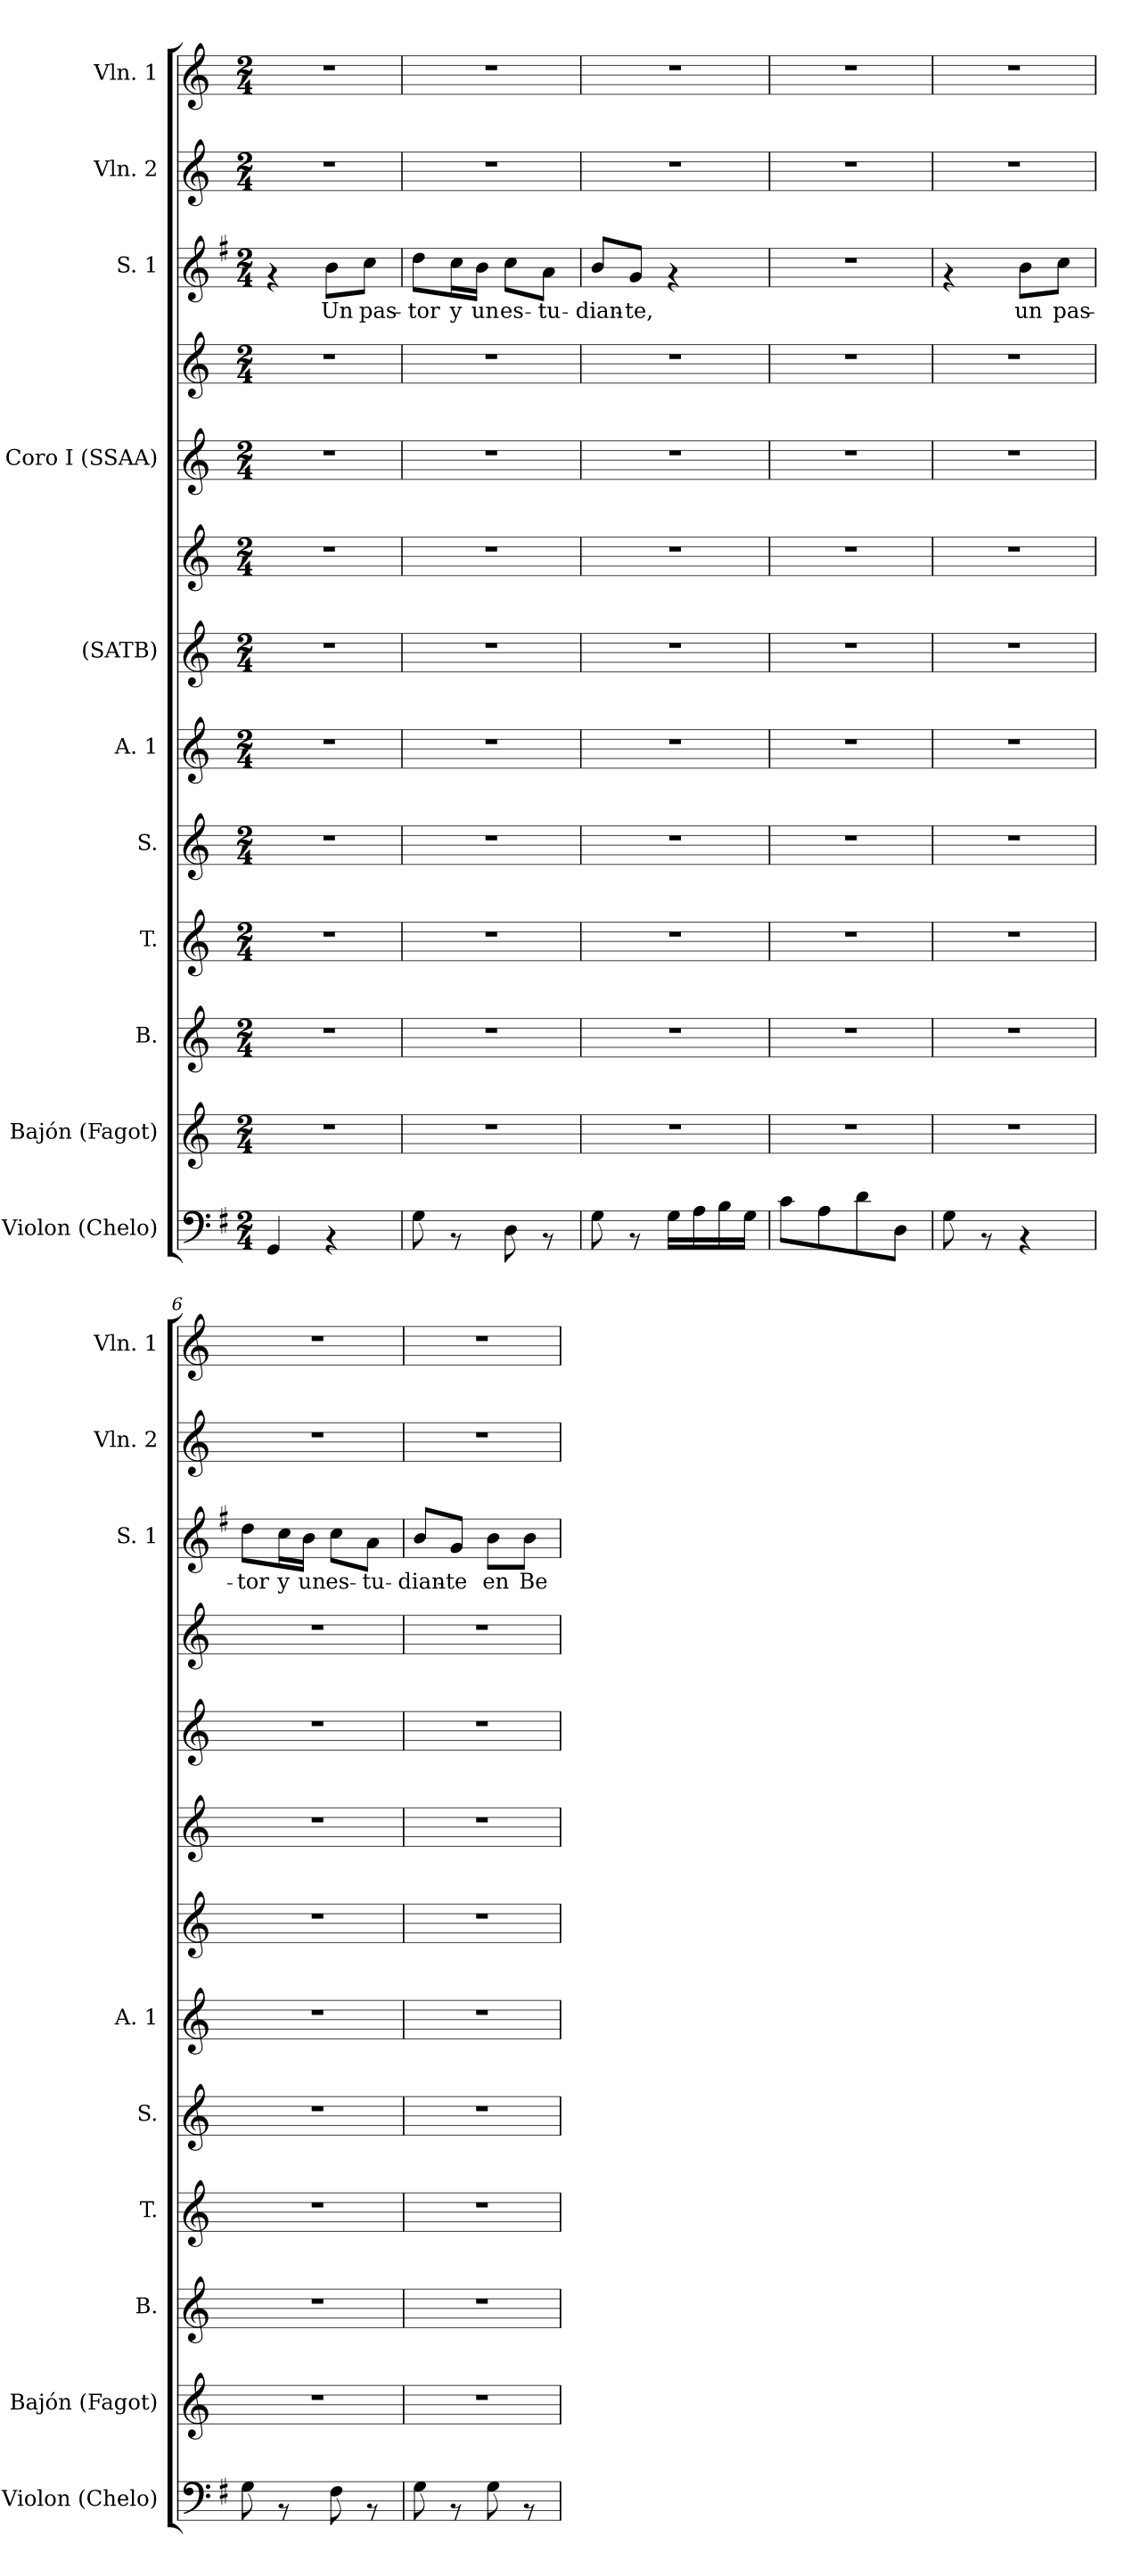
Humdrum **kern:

**kern	**kern	**kern	**kern	**kern	**kern	**kern	**kern	**kern	**kern	**kern	**text	**kern	**kern
*part11	*part10	*part9	*part8	*part7	*part6	*part5	*part5	*part4	*part4	*part3	*part3	*part2	*part1
*staff13	*staff12	*staff11	*staff10	*staff9	*staff8	*staff7	*staff6	*staff5	*staff4	*staff3	*staff3	*staff2	*staff1
*I"Violon (Chelo)	*I"Bajón (Fagot)	*I"B.	*I"T.	*I"S.	*I"A. 1	*I"(SATB)	*	*I"Coro I (SSAA)	*	*I"S. 1	*	*I"Vln. 2	*I"Vln. 1
*I'Violon (Chelo)	*I'Bajón (Fagot)	*I'B.	*I'T.	*I'S.	*I'A. 1	*	*	*	*	*I'S. 1	*	*I'Vln. 2	*I'Vln. 1
!!LO:PB:g=z
*clefF4	*clefG2	*clefG2	*clefG2	*clefG2	*clefG2	*clefG2	*clefG2	*clefG2	*clefG2	*clefG2	*	*clefG2	*clefG2
*k[f#]	*k[]	*k[]	*k[]	*k[]	*k[]	*k[]	*k[]	*k[]	*k[]	*k[f#]	*	*k[]	*k[]
*G:	*C:	*C:	*C:	*C:	*C:	*C:	*C:	*C:	*C:	*G:	*	*C:	*C:
*M2/4	*M2/4	*M2/4	*M2/4	*M2/4	*M2/4	*M2/4	*M2/4	*M2/4	*M2/4	*M2/4	*	*M2/4	*M2/4
=1	=1	=1	=1	=1	=1	=1	=1	=1	=1	=1	=1	=1	=1
4GG/	2r	2r	2r	2r	2r	2r	2r	2r	2r	4rf	.	2r	2r
!	!	!	!	!	!	!	!	!	!	!	!LO:LY:b	!	!
4rAA	.	.	.	.	.	.	.	.	.	8b\L	Un	.	.
!	!	!	!	!	!	!	!	!	!	!	!LO:LY:b	!	!
.	.	.	.	.	.	.	.	.	.	8cc\J	pas-	.	.
=2	=2	=2	=2	=2	=2	=2	=2	=2	=2	=2	=2	=2	=2
!	!	!	!	!	!	!	!	!	!	!	!LO:LY:b	!	!
8G\	2r	2r	2r	2r	2r	2r	2r	2r	2r	8dd\L	-tor	2r	2r
!	!	!	!	!	!	!	!	!	!	!	!LO:LY:b	!	!
8rAA	.	.	.	.	.	.	.	.	.	16cc\L	y	.	.
!	!	!	!	!	!	!	!	!	!	!	!LO:LY:b	!	!
.	.	.	.	.	.	.	.	.	.	16b\JJ	un	.	.
!	!	!	!	!	!	!	!	!	!	!	!LO:LY:b	!	!
8D\	.	.	.	.	.	.	.	.	.	8cc\L	es-	.	.
!	!	!	!	!	!	!	!	!	!	!	!LO:LY:b	!	!
8rAA	.	.	.	.	.	.	.	.	.	8a\J	-tu-	.	.
=3	=3	=3	=3	=3	=3	=3	=3	=3	=3	=3	=3	=3	=3
!	!	!	!	!	!	!	!	!	!	!	!LO:LY:b	!	!
8G\	2r	2r	2r	2r	2r	2r	2r	2r	2r	8b/L	-dian-	2r	2r
!	!	!	!	!	!	!	!	!	!	!	!LO:LY:b	!	!
8rAA	.	.	.	.	.	.	.	.	.	8g/J	-te,	.	.
16G\LL	.	.	.	.	.	.	.	.	.	4rf	.	.	.
16A\	.	.	.	.	.	.	.	.	.	.	.	.	.
16B\	.	.	.	.	.	.	.	.	.	.	.	.	.
16G\JJ	.	.	.	.	.	.	.	.	.	.	.	.	.
=4	=4	=4	=4	=4	=4	=4	=4	=4	=4	=4	=4	=4	=4
8c\L	2r	2r	2r	2r	2r	2r	2r	2r	2r	2r	.	2r	2r
8A\	.	.	.	.	.	.	.	.	.	.	.	.	.
8d\	.	.	.	.	.	.	.	.	.	.	.	.	.
8D\J	.	.	.	.	.	.	.	.	.	.	.	.	.
!!LO:LB:g=z
=5	=5	=5	=5	=5	=5	=5	=5	=5	=5	=5	=5	=5	=5
8G\	2r	2r	2r	2r	2r	2r	2r	2r	2r	4rf	.	2r	2r
8rAA	.	.	.	.	.	.	.	.	.	.	.	.	.
!	!	!	!	!	!	!	!	!	!	!	!LO:LY:b	!	!
4rAA	.	.	.	.	.	.	.	.	.	8b\L	un	.	.
!	!	!	!	!	!	!	!	!	!	!	!LO:LY:b	!	!
.	.	.	.	.	.	.	.	.	.	8cc\J	pas-	.	.
=6	=6	=6	=6	=6	=6	=6	=6	=6	=6	=6	=6	=6	=6
!	!	!	!	!	!	!	!	!	!	!	!LO:LY:b	!	!
8G\	2r	2r	2r	2r	2r	2r	2r	2r	2r	8dd\L	-tor	2r	2r
!	!	!	!	!	!	!	!	!	!	!	!LO:LY:b	!	!
8rAA	.	.	.	.	.	.	.	.	.	16cc\L	y	.	.
!	!	!	!	!	!	!	!	!	!	!	!LO:LY:b	!	!
.	.	.	.	.	.	.	.	.	.	16b\JJ	un	.	.
!	!	!	!	!	!	!	!	!	!	!	!LO:LY:b	!	!
8F#\	.	.	.	.	.	.	.	.	.	8cc\L	es-	.	.
!	!	!	!	!	!	!	!	!	!	!	!LO:LY:b	!	!
8rAA	.	.	.	.	.	.	.	.	.	8a\J	-tu-	.	.
=7	=7	=7	=7	=7	=7	=7	=7	=7	=7	=7	=7	=7	=7
!	!	!	!	!	!	!	!	!	!	!	!LO:LY:b	!	!
8G\	2r	2r	2r	2r	2r	2r	2r	2r	2r	8b/L	-dian-	2r	2r
!	!	!	!	!	!	!	!	!	!	!	!LO:LY:b	!	!
8rAA	.	.	.	.	.	.	.	.	.	8g/J	-te	.	.
!	!	!	!	!	!	!	!	!	!	!	!LO:LY:b	!	!
8G\	.	.	.	.	.	.	.	.	.	8b\L	en	.	.
!	!	!	!	!	!	!	!	!	!	!	!LO:LY:b	!	!
8rAA	.	.	.	.	.	.	.	.	.	8b\J	Be-	.	.
=	=	=	=	=	=	=	=	=	=	=	=	=	=
*-	*-	*-	*-	*-	*-	*-	*-	*-	*-	*-	*-	*-	*-
